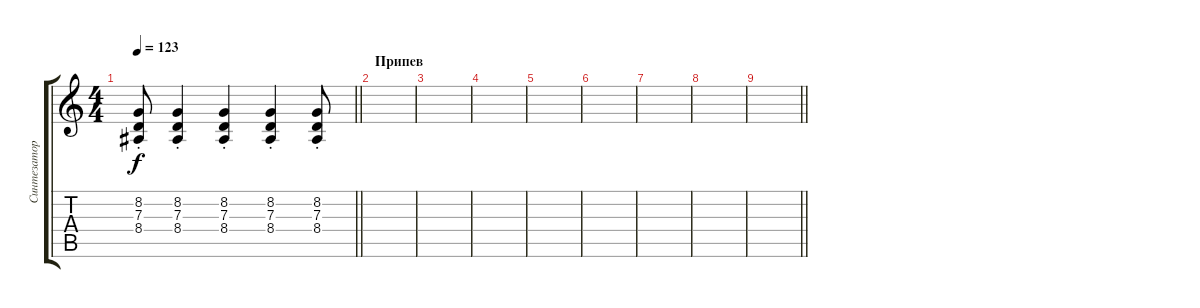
\track ("Синтезатор №1" "Синтезатор") {instrument accordion}
\staff {score tabs}
\tuning (E4 B3 G3 D3 A2 E2) {hide}
\ts (4 4)
\tempo 123
\clef g2
\barLineRight lightlight
\ks c
(8.2{st} 7.3{st} 8.4{st}).8{dy f} (8.2{st} 7.3{st} 8.4{st}).4 (8.2{st} 7.3{st} 8.4{st}).4 (8.2{st} 7.3{st} 8.4{st}).4 (8.2{st} 7.3{st} 8.4{st}).8 |
\section ("" "Припев")
|
|
|
|
|
|
|
\barLineRight lightlight
